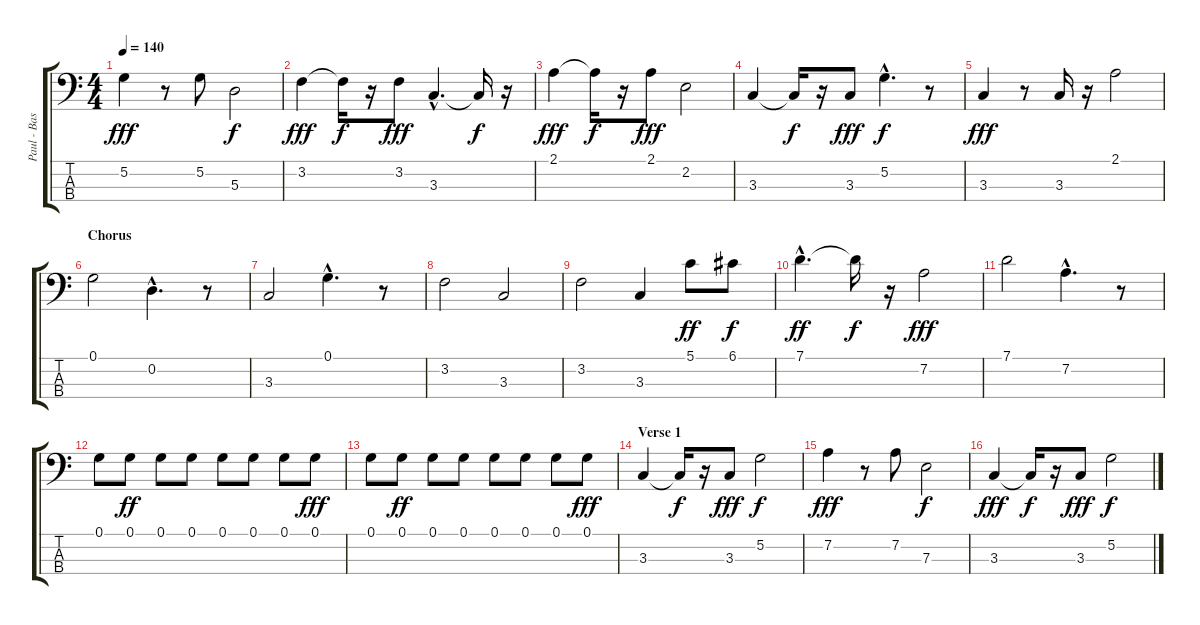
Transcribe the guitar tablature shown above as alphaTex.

\track ("Paul - Bass" "Paul - Bas") {instrument electricbasspick}
\staff {score tabs}
\tuning (G2 D2 A1 E1) {hide}
\ts (4 4)
\tempo 140
\clef f4
\ks c
5.2.4{dy fff} r.8 5.2.8 5.3.2{dy f} |
3.2.4{dy fff} 3.2{t}.16{dy f} r.16 3.2.8{dy fff} 3.3{hac}.4{d} 3.3{t}.16{dy f} r.16 |
2.1.4{dy fff} 2.1{t}.16{dy f} r.16 2.1.8{dy fff} 2.2.2 |
3.3.4 3.3{t}.16{dy f} r.16 3.3.8{dy fff} 5.2{hac}.4{d dy f} r.8 |
3.3.4{dy fff} r.8 3.3.16 r.16 2.1.2 |
\section ("" "Chorus")
0.1.2 0.2{hac}.4{d} r.8 |
3.3.2 0.1{hac}.4{d} r.8 |
3.2.2 3.3.2 |
3.2.2 3.3.4 5.1.8{dy ff} 6.1.8{dy f} |
7.1{hac}.4{d dy ff} 7.1{t}.16{dy f} r.16 7.2.2{dy fff} |
7.1.2 7.2{hac}.4{d} r.8 |
0.1.8 0.1.8{dy ff} 0.1.8 0.1.8 0.1.8 0.1.8 0.1.8 0.1.8{dy fff} |
0.1.8 0.1.8{dy ff} 0.1.8 0.1.8 0.1.8 0.1.8 0.1.8 0.1.8{dy fff} |
\section ("" "Verse 1")
3.3.4 3.3{t}.16{dy f} r.16 3.3.8{dy fff} 5.2.2{dy f} |
7.2.4{dy fff} r.8 7.2.8 7.3.2{dy f} |
3.3.4{dy fff} 3.3{t}.16{dy f} r.16 3.3.8{dy fff} 5.2.2{dy f}
